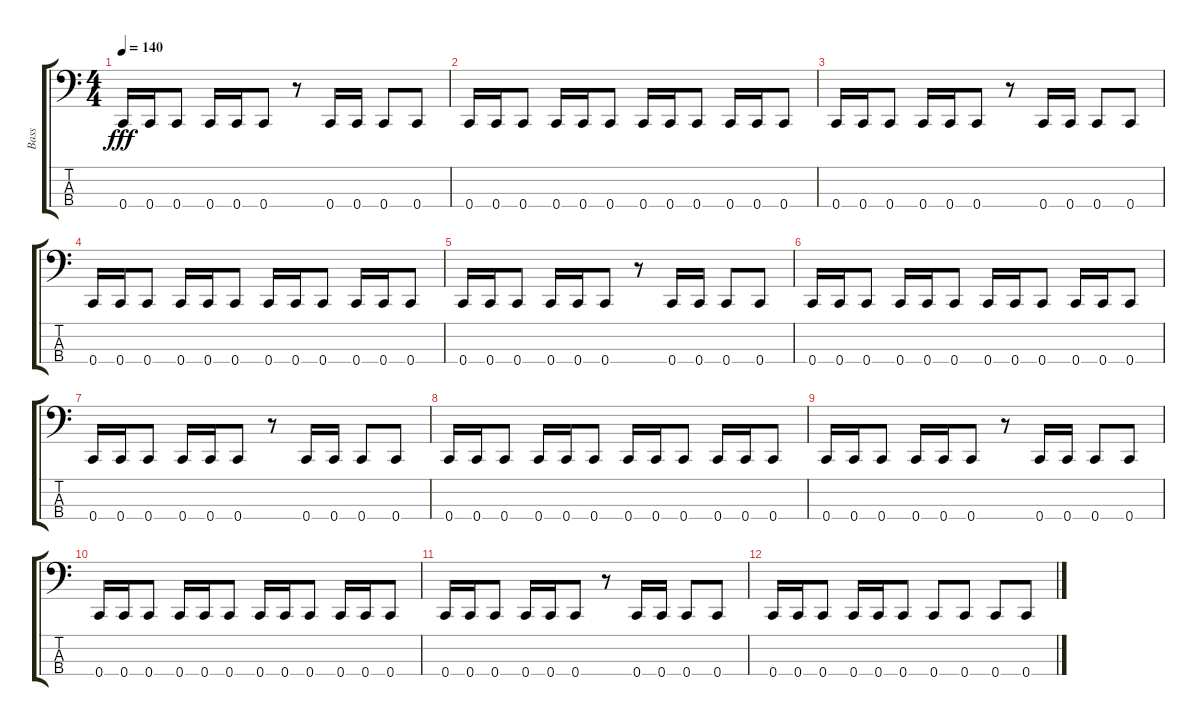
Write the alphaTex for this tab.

\track ("Bass" "Bass") {instrument electricbasspick}
\staff {score tabs}
\tuning (F2 C2 G1 C1) {hide}
\ts (4 4)
\tempo 140
\clef f4
\ks c
0.4.16{dy fff} 0.4.16 0.4.8 0.4.16 0.4.16 0.4.8 r.8 0.4.16 0.4.16 0.4.8 0.4.8 |
0.4.16 0.4.16 0.4.8 0.4.16 0.4.16 0.4.8 0.4.16 0.4.16 0.4.8 0.4.16 0.4.16 0.4.8 |
0.4.16 0.4.16 0.4.8 0.4.16 0.4.16 0.4.8 r.8 0.4.16 0.4.16 0.4.8 0.4.8 |
0.4.16 0.4.16 0.4.8 0.4.16 0.4.16 0.4.8 0.4.16 0.4.16 0.4.8 0.4.16 0.4.16 0.4.8 |
0.4.16 0.4.16 0.4.8 0.4.16 0.4.16 0.4.8 r.8 0.4.16 0.4.16 0.4.8 0.4.8 |
0.4.16 0.4.16 0.4.8 0.4.16 0.4.16 0.4.8 0.4.16 0.4.16 0.4.8 0.4.16 0.4.16 0.4.8 |
0.4.16 0.4.16 0.4.8 0.4.16 0.4.16 0.4.8 r.8 0.4.16 0.4.16 0.4.8 0.4.8 |
0.4.16 0.4.16 0.4.8 0.4.16 0.4.16 0.4.8 0.4.16 0.4.16 0.4.8 0.4.16 0.4.16 0.4.8 |
0.4.16 0.4.16 0.4.8 0.4.16 0.4.16 0.4.8 r.8 0.4.16 0.4.16 0.4.8 0.4.8 |
0.4.16 0.4.16 0.4.8 0.4.16 0.4.16 0.4.8 0.4.16 0.4.16 0.4.8 0.4.16 0.4.16 0.4.8 |
0.4.16 0.4.16 0.4.8 0.4.16 0.4.16 0.4.8 r.8 0.4.16 0.4.16 0.4.8 0.4.8 |
0.4.16 0.4.16 0.4.8 0.4.16 0.4.16 0.4.8 0.4.8 0.4.8 0.4.8 0.4.8
